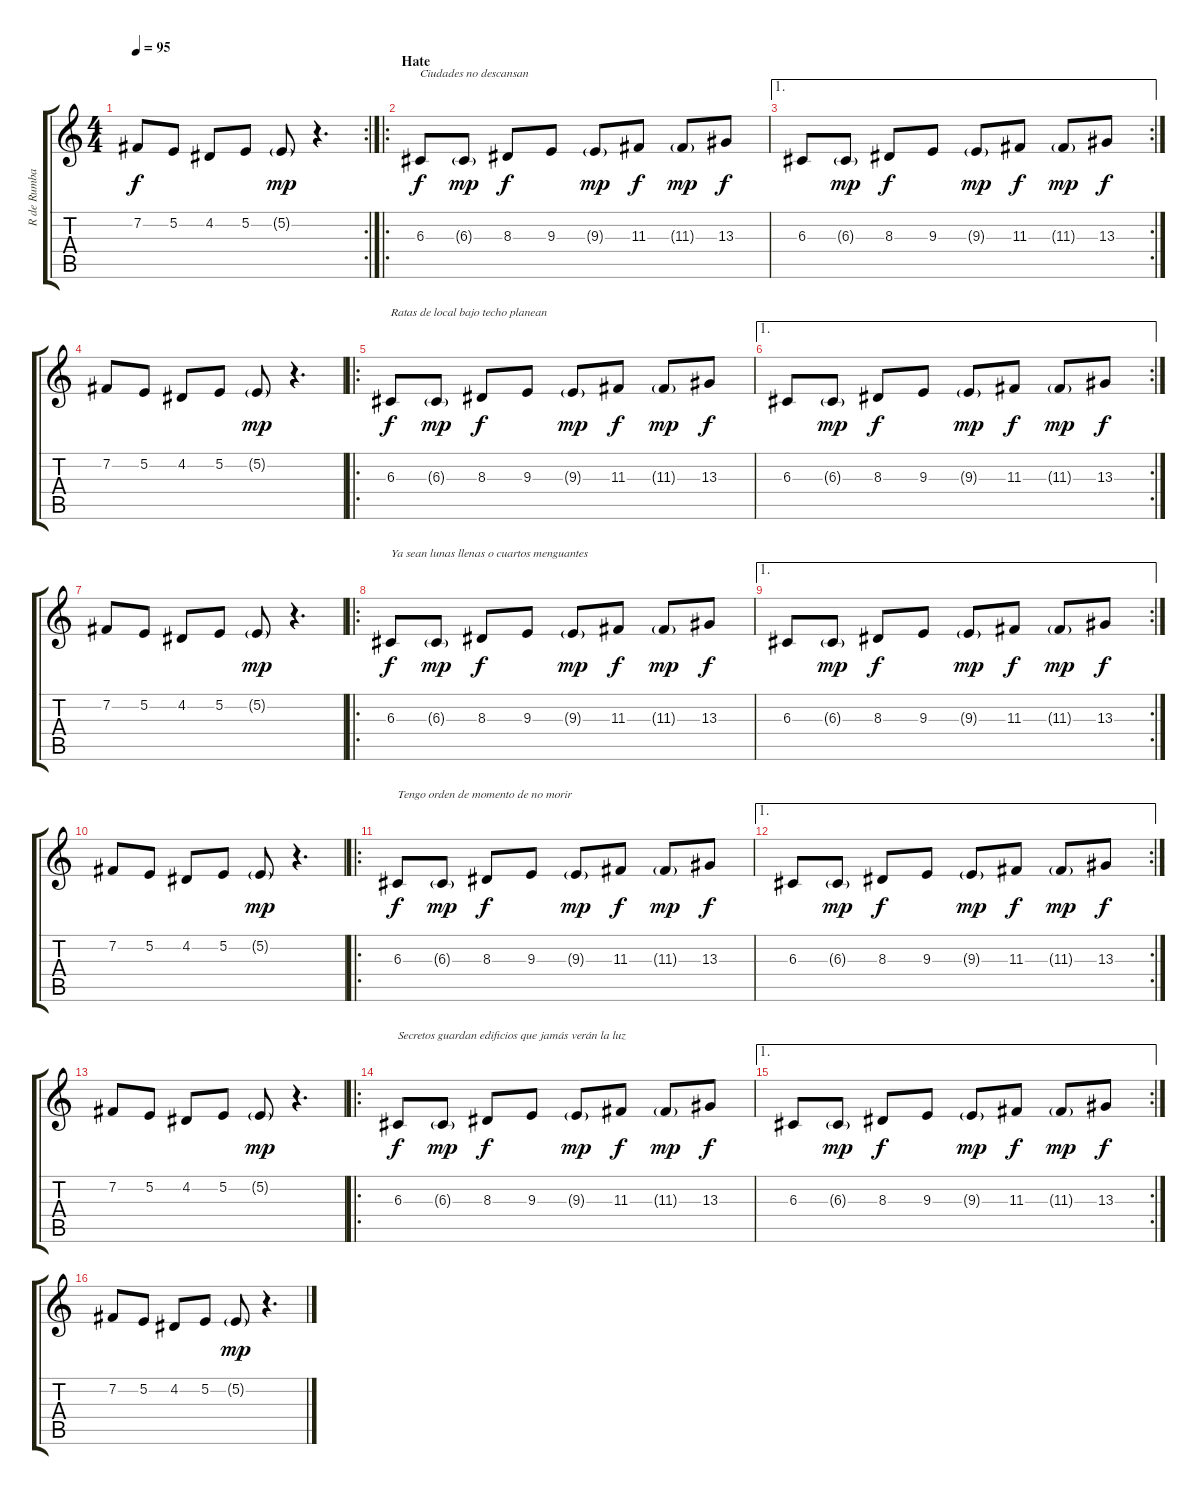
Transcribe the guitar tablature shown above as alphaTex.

\track ("R de Rumba" "R de Rumba") {instrument trumpet}
\staff {score tabs}
\tuning (E4 B3 G3 D3 A2 E2) {hide}
\rc 2
\ts (4 4)
\tempo 95
\clef g2
\ks c
7.2.8{dy f} 5.2.8 4.2.8 5.2.8 5.2{g}.8{dy mp} r.4{d} |
\ro
\section ("" "Hate")
6.3.8{txt "Ciudades no descansan" dy f} 6.3{g}.8{dy mp} 8.3.8{dy f} 9.3.8 9.3{g}.8{dy mp} 11.3.8{dy f} 11.3{g}.8{dy mp} 13.3.8{dy f} |
\ae 1
\rc 2
6.3.8 6.3{g}.8{dy mp} 8.3.8{dy f} 9.3.8 9.3{g}.8{dy mp} 11.3.8{dy f} 11.3{g}.8{dy mp} 13.3.8{dy f} |
7.2.8 5.2.8 4.2.8 5.2.8 5.2{g}.8{dy mp} r.4{d} |
\ro
6.3.8{txt "Ratas de local bajo techo planean " dy f} 6.3{g}.8{dy mp} 8.3.8{dy f} 9.3.8 9.3{g}.8{dy mp} 11.3.8{dy f} 11.3{g}.8{dy mp} 13.3.8{dy f} |
\ae 1
\rc 2
6.3.8 6.3{g}.8{dy mp} 8.3.8{dy f} 9.3.8 9.3{g}.8{dy mp} 11.3.8{dy f} 11.3{g}.8{dy mp} 13.3.8{dy f} |
7.2.8 5.2.8 4.2.8 5.2.8 5.2{g}.8{dy mp} r.4{d} |
\ro
6.3.8{txt "Ya sean lunas llenas o cuartos menguantes " dy f} 6.3{g}.8{dy mp} 8.3.8{dy f} 9.3.8 9.3{g}.8{dy mp} 11.3.8{dy f} 11.3{g}.8{dy mp} 13.3.8{dy f} |
\ae 1
\rc 2
6.3.8 6.3{g}.8{dy mp} 8.3.8{dy f} 9.3.8 9.3{g}.8{dy mp} 11.3.8{dy f} 11.3{g}.8{dy mp} 13.3.8{dy f} |
7.2.8 5.2.8 4.2.8 5.2.8 5.2{g}.8{dy mp} r.4{d} |
\ro
6.3.8{txt "Tengo orden de momento de no morir " dy f} 6.3{g}.8{dy mp} 8.3.8{dy f} 9.3.8 9.3{g}.8{dy mp} 11.3.8{dy f} 11.3{g}.8{dy mp} 13.3.8{dy f} |
\ae 1
\rc 2
6.3.8 6.3{g}.8{dy mp} 8.3.8{dy f} 9.3.8 9.3{g}.8{dy mp} 11.3.8{dy f} 11.3{g}.8{dy mp} 13.3.8{dy f} |
7.2.8 5.2.8 4.2.8 5.2.8 5.2{g}.8{dy mp} r.4{d} |
\ro
6.3.8{txt "Secretos guardan edificios que jamás verán la luz " dy f} 6.3{g}.8{dy mp} 8.3.8{dy f} 9.3.8 9.3{g}.8{dy mp} 11.3.8{dy f} 11.3{g}.8{dy mp} 13.3.8{dy f} |
\ae 1
\rc 2
6.3.8 6.3{g}.8{dy mp} 8.3.8{dy f} 9.3.8 9.3{g}.8{dy mp} 11.3.8{dy f} 11.3{g}.8{dy mp} 13.3.8{dy f} |
7.2.8 5.2.8 4.2.8 5.2.8 5.2{g}.8{dy mp} r.4{d}
